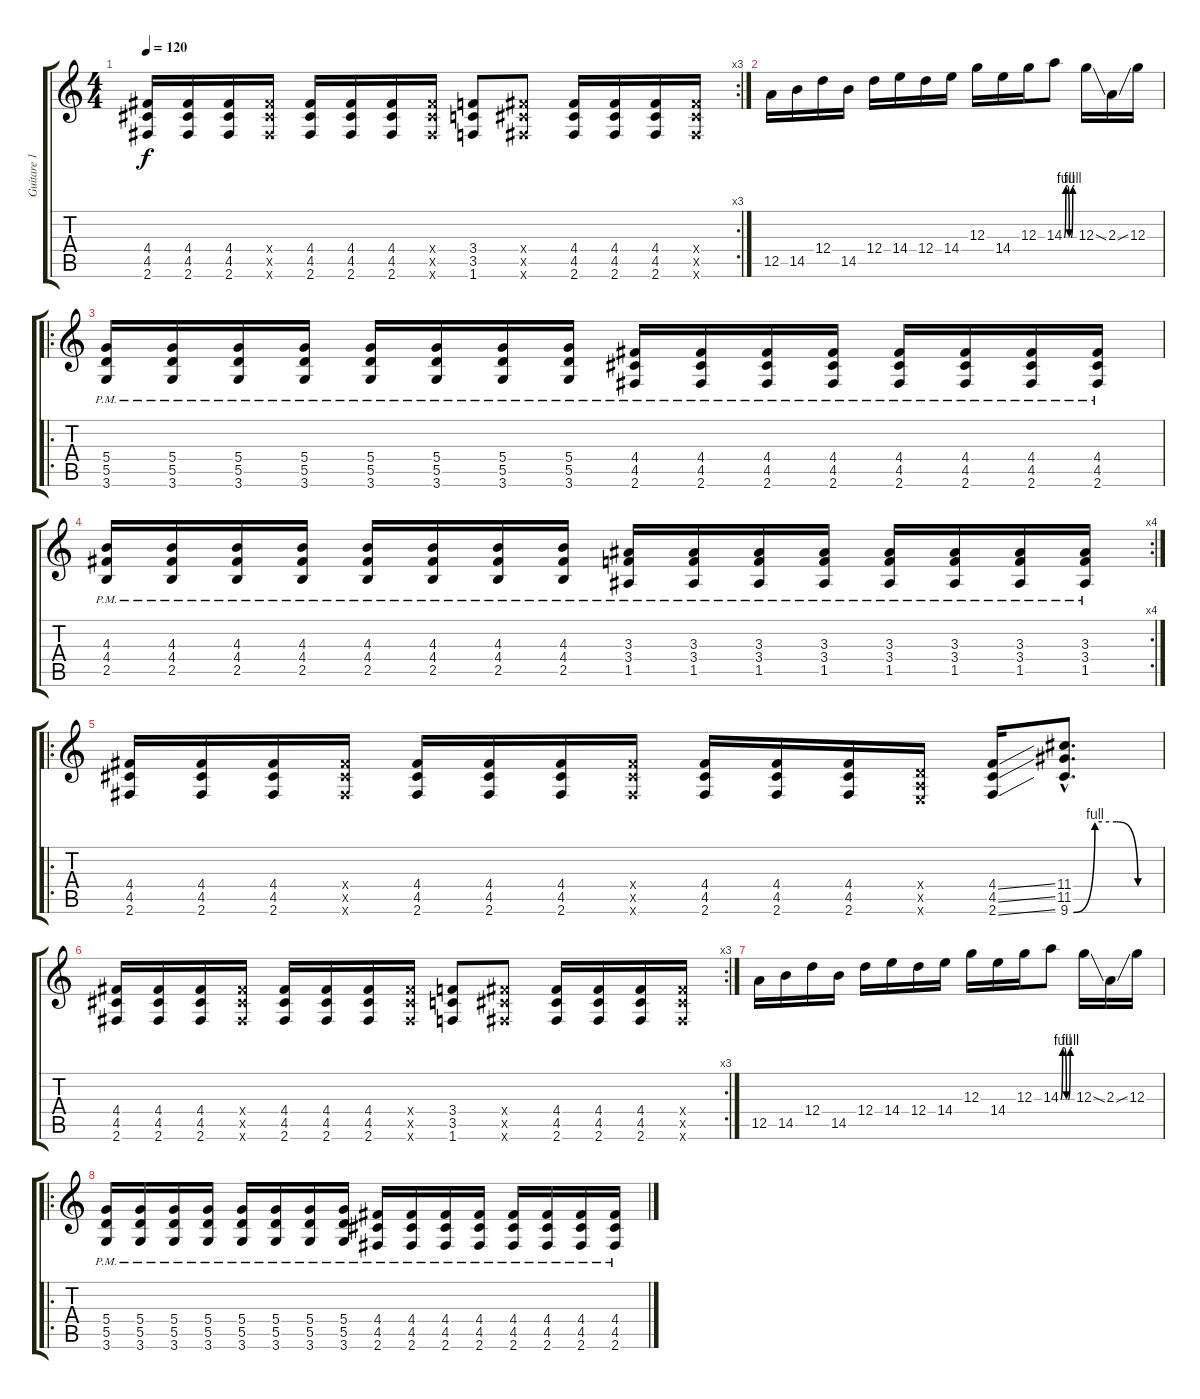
\track ("Guitare 1" "Guitare 1") {instrument overdrivenguitar}
\staff {score tabs}
\tuning (E4 B3 G3 D3 A2 E2) {hide}
\rc 3
\ts (4 4)
\tempo 120
\clef g2
\ks c
(4.4 4.5 2.6).16{dy f} (4.4 4.5 2.6).16 (4.4 4.5 2.6).16 (4.4{x} 4.5{x} 2.6{x}).16 (4.4 4.5 2.6).16 (4.4 4.5 2.6).16 (4.4 4.5 2.6).16 (4.4{x} 4.5{x} 2.6{x}).16 (3.4 3.5 1.6).8 (4.4{x} 4.5{x} 2.6{x}).8 (4.4 4.5 2.6).16 (4.4 4.5 2.6).16 (4.4 4.5 2.6).16 (4.4{x} 4.5{x} 2.6{x}).16 |
12.5.16 14.5.16 12.4.16 14.5.16 12.4.16 14.4.16 12.4.16 14.4.16 12.3.16 14.4.16 12.3.16 14.3{be (custom 0 0 10 4 20 4 30 0 40 0 50 4 60 4)}.8 12.3{ss}.16 2.3{ss}.16 12.3.16 |
\ro
(5.4{pm} 5.5{pm} 3.6{pm}).16 (5.4{pm} 5.5{pm} 3.6{pm}).16 (5.4{pm} 5.5{pm} 3.6{pm}).16 (5.4{pm} 5.5{pm} 3.6{pm}).16 (5.4{pm} 5.5{pm} 3.6{pm}).16 (5.4{pm} 5.5{pm} 3.6{pm}).16 (5.4{pm} 5.5{pm} 3.6{pm}).16 (5.4{pm} 5.5{pm} 3.6{pm}).16 (4.4{pm} 4.5{pm} 2.6{pm}).16 (4.4{pm} 4.5{pm} 2.6{pm}).16 (4.4{pm} 4.5{pm} 2.6{pm}).16 (4.4{pm} 4.5{pm} 2.6{pm}).16 (4.4{pm} 4.5{pm} 2.6{pm}).16 (4.4{pm} 4.5{pm} 2.6{pm}).16 (4.4{pm} 4.5{pm} 2.6{pm}).16 (4.4{pm} 4.5{pm} 2.6{pm}).16 |
\rc 4
(4.3{pm} 4.4{pm} 2.5{pm}).16 (4.3{pm} 4.4{pm} 2.5{pm}).16 (4.3{pm} 4.4{pm} 2.5{pm}).16 (4.3{pm} 4.4{pm} 2.5{pm}).16 (4.3{pm} 4.4{pm} 2.5{pm}).16 (4.3{pm} 4.4{pm} 2.5{pm}).16 (4.3{pm} 4.4{pm} 2.5{pm}).16 (4.3{pm} 4.4{pm} 2.5{pm}).16 (3.3{pm} 3.4{pm} 1.5{pm}).16 (3.3{pm} 3.4{pm} 1.5{pm}).16 (3.3{pm} 3.4{pm} 1.5{pm}).16 (3.3{pm} 3.4{pm} 1.5{pm}).16 (3.3{pm} 3.4{pm} 1.5{pm}).16 (3.3{pm} 3.4{pm} 1.5{pm}).16 (3.3{pm} 3.4{pm} 1.5{pm}).16 (3.3{pm} 3.4{pm} 1.5{pm}).16 |
\ro
(4.4 4.5 2.6).16 (4.4 4.5 2.6).16 (4.4 4.5 2.6).16 (4.4{x} 4.5{x} 2.6{x}).16 (4.4 4.5 2.6).16 (4.4 4.5 2.6).16 (4.4 4.5 2.6).16 (4.4{x} 4.5{x} 2.6{x}).16 (4.4 4.5 2.6).16 (4.4 4.5 2.6).16 (4.4 4.5 2.6).16 (0.4{x} 0.5{x} 0.6{x}).16 (4.4{ss} 4.5{ss} 2.6{ss}).16 (11.4{hac} 11.5{hac} 9.6{be (custom 0 0 15 4 30 4 45 0 60 0) hac}).8{d} |
\rc 3
(4.4 4.5 2.6).16 (4.4 4.5 2.6).16 (4.4 4.5 2.6).16 (4.4{x} 4.5{x} 2.6{x}).16 (4.4 4.5 2.6).16 (4.4 4.5 2.6).16 (4.4 4.5 2.6).16 (4.4{x} 4.5{x} 2.6{x}).16 (3.4 3.5 1.6).8 (4.4{x} 4.5{x} 2.6{x}).8 (4.4 4.5 2.6).16 (4.4 4.5 2.6).16 (4.4 4.5 2.6).16 (4.4{x} 4.5{x} 2.6{x}).16 |
12.5.16 14.5.16 12.4.16 14.5.16 12.4.16 14.4.16 12.4.16 14.4.16 12.3.16 14.4.16 12.3.16 14.3{be (custom 0 0 10 4 20 4 30 0 40 0 50 4 60 4)}.8 12.3{ss}.16 2.3{ss}.16 12.3.16 |
\ro
(5.4{pm} 5.5{pm} 3.6{pm}).16 (5.4{pm} 5.5{pm} 3.6{pm}).16 (5.4{pm} 5.5{pm} 3.6{pm}).16 (5.4{pm} 5.5{pm} 3.6{pm}).16 (5.4{pm} 5.5{pm} 3.6{pm}).16 (5.4{pm} 5.5{pm} 3.6{pm}).16 (5.4{pm} 5.5{pm} 3.6{pm}).16 (5.4{pm} 5.5{pm} 3.6{pm}).16 (4.4{pm} 4.5{pm} 2.6{pm}).16 (4.4{pm} 4.5{pm} 2.6{pm}).16 (4.4{pm} 4.5{pm} 2.6{pm}).16 (4.4{pm} 4.5{pm} 2.6{pm}).16 (4.4{pm} 4.5{pm} 2.6{pm}).16 (4.4{pm} 4.5{pm} 2.6{pm}).16 (4.4{pm} 4.5{pm} 2.6{pm}).16 (4.4{pm} 4.5{pm} 2.6{pm}).16
